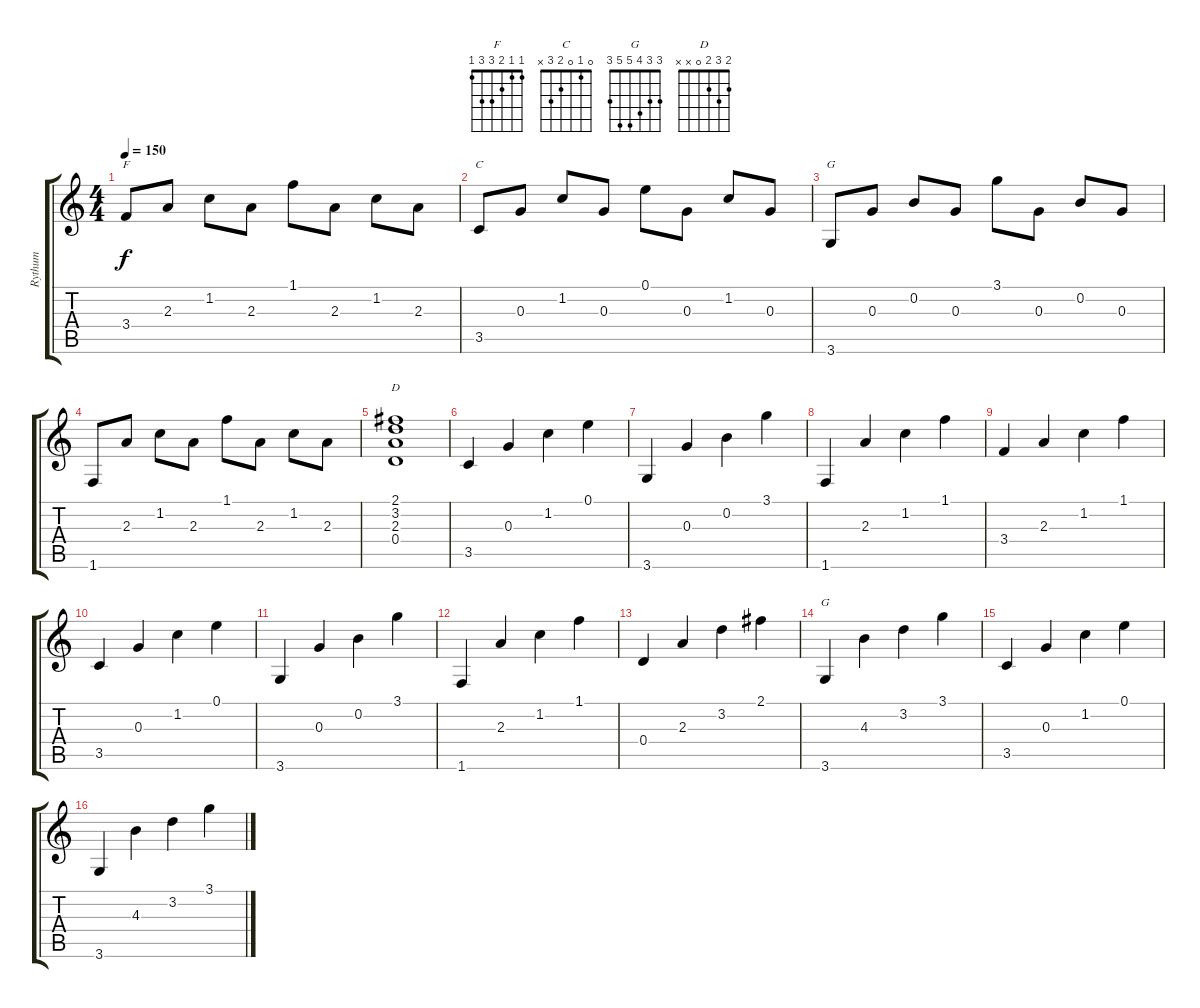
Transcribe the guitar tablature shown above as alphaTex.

\track ("Rythum" "Rythum") {instrument acousticguitarnylon}
\staff {score tabs}
\tuning (E4 B3 G3 D3 A2 E2) {hide}
\chord ("F" 1 1 2 3 3 1)
\chord ("C" 0 1 0 2 3 x)
\chord ("G" 3 0 0 0 2 3)
\chord ("D" 2 3 2 0 x x)
\chord ("G" 3 3 4 5 5 3)
\ts (4 4)
\tempo 150
\clef g2
\ks c
3.4.8{ch "F" dy f} 2.3.8 1.2.8 2.3.8 1.1.8 2.3.8 1.2.8 2.3.8 |
3.5.8{ch "C"} 0.3.8 1.2.8 0.3.8 0.1.8 0.3.8 1.2.8 0.3.8 |
3.6.8{ch "G"} 0.3.8 0.2.8 0.3.8 3.1.8 0.3.8 0.2.8 0.3.8 |
1.6.8 2.3.8 1.2.8 2.3.8 1.1.8 2.3.8 1.2.8 2.3.8 |
(2.1 3.2 2.3 0.4).1{ch "D"} |
3.5.4 0.3.4 1.2.4 0.1.4 |
3.6.4 0.3.4 0.2.4 3.1.4 |
1.6.4 2.3.4 1.2.4 1.1.4 |
3.4.4 2.3.4 1.2.4 1.1.4 |
3.5.4 0.3.4 1.2.4 0.1.4 |
3.6.4 0.3.4 0.2.4 3.1.4 |
1.6.4 2.3.4 1.2.4 1.1.4 |
0.4.4 2.3.4 3.2.4 2.1.4 |
3.6.4{ch "G"} 4.3.4 3.2.4 3.1.4 |
3.5.4 0.3.4 1.2.4 0.1.4 |
3.6.4 4.3.4 3.2.4 3.1.4
